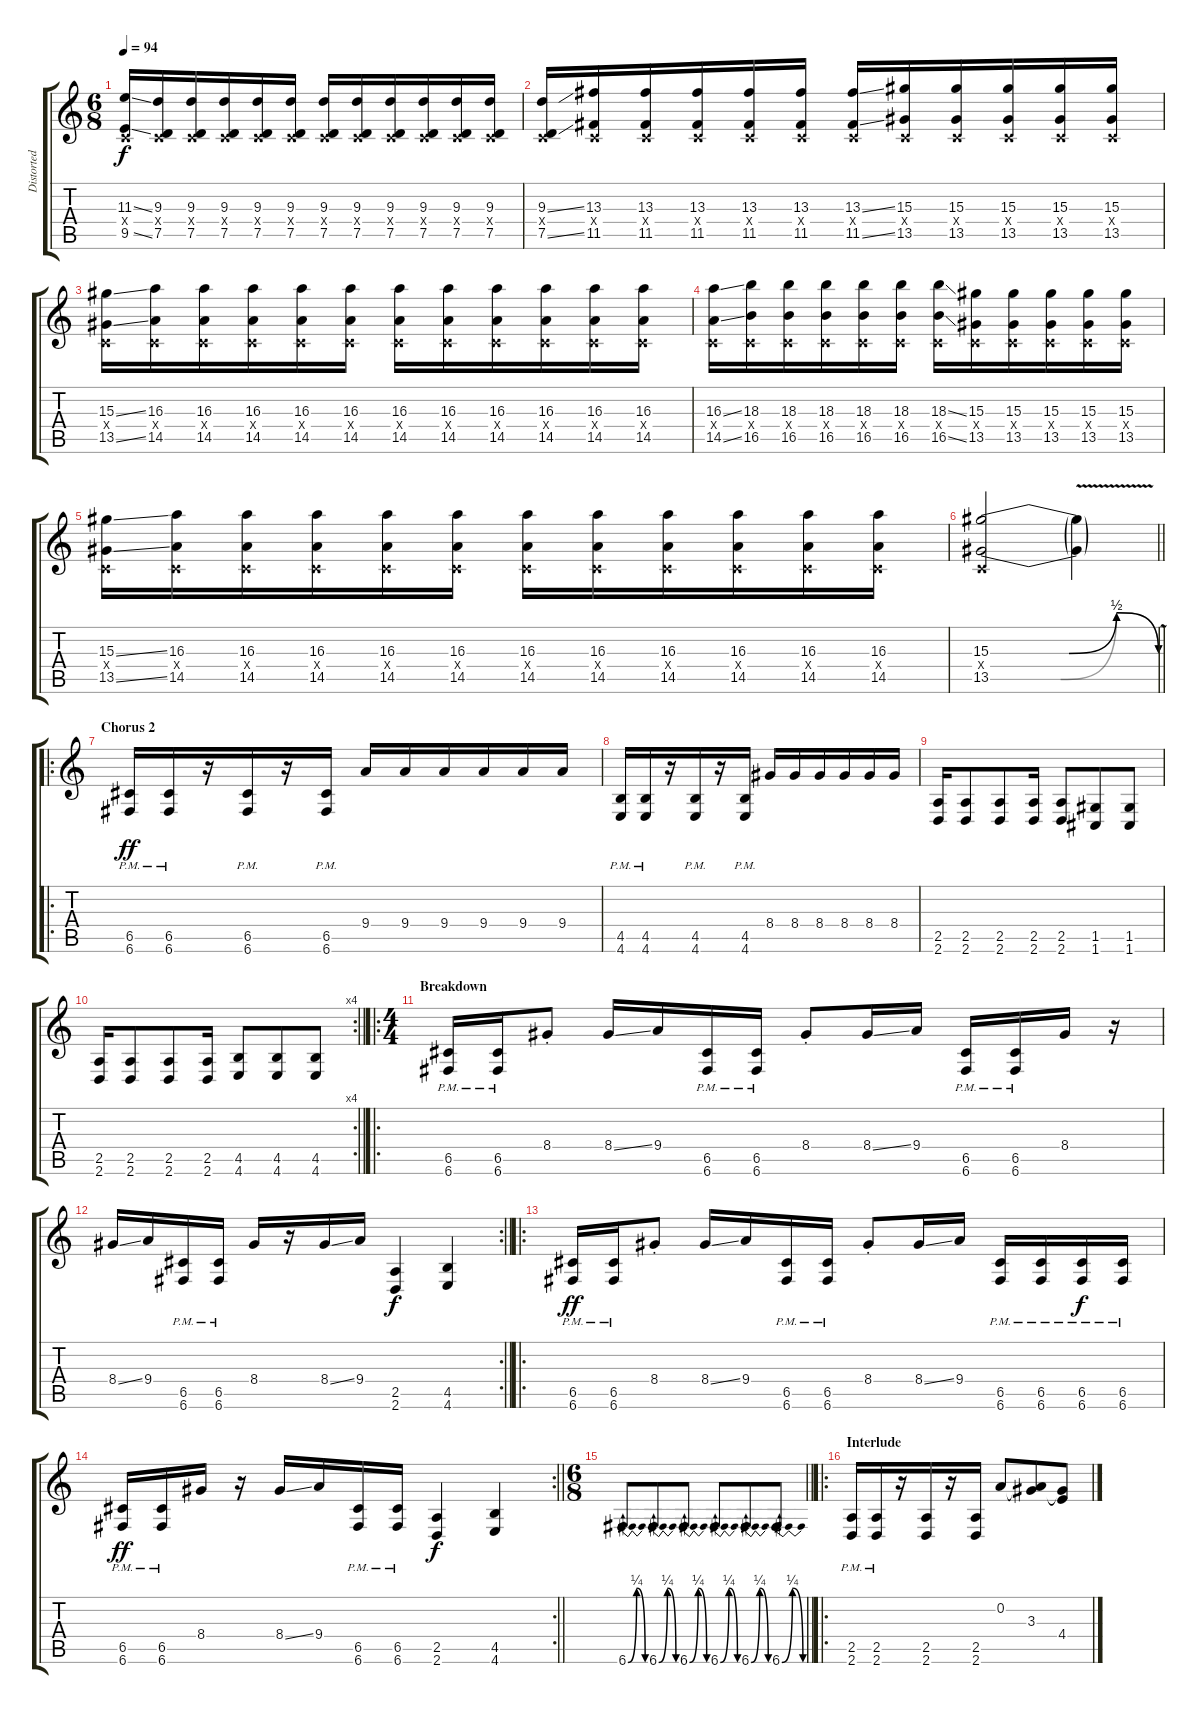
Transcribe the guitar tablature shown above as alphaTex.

\track ("Distorted Right" "Distorted ") {instrument distortionguitar}
\staff {score tabs}
\tuning (D4 A3 F3 C3 G2 C2) {hide}
\ts (6 8)
\tempo 94
\clef g2
\ks c
(11.3{ss} 0.4{x} 9.5{ss}).16{dy f} (9.3 0.4{x} 7.5).16 (9.3 0.4{x} 7.5).16 (9.3 0.4{x} 7.5).16 (9.3 0.4{x} 7.5).16 (9.3 0.4{x} 7.5).16 (9.3 0.4{x} 7.5).16 (9.3 0.4{x} 7.5).16 (9.3 0.4{x} 7.5).16 (9.3 0.4{x} 7.5).16 (9.3 0.4{x} 7.5).16 (9.3 0.4{x} 7.5).16 |
(9.3{ss} 0.4{x} 7.5{ss}).16 (13.3 0.4{x} 11.5).16 (13.3 0.4{x} 11.5).16 (13.3 0.4{x} 11.5).16 (13.3 0.4{x} 11.5).16 (13.3 0.4{x} 11.5).16 (13.3{ss} 0.4{x} 11.5{ss}).16 (15.3 0.4{x} 13.5).16 (15.3 0.4{x} 13.5).16 (15.3 0.4{x} 13.5).16 (15.3 0.4{x} 13.5).16 (15.3 0.4{x} 13.5).16 |
(15.3{ss} 0.4{x} 13.5{ss}).16 (16.3 0.4{x} 14.5).16 (16.3 0.4{x} 14.5).16 (16.3 0.4{x} 14.5).16 (16.3 0.4{x} 14.5).16 (16.3 0.4{x} 14.5).16 (16.3 0.4{x} 14.5).16 (16.3 0.4{x} 14.5).16 (16.3 0.4{x} 14.5).16 (16.3 0.4{x} 14.5).16 (16.3 0.4{x} 14.5).16 (16.3 0.4{x} 14.5).16 |
(16.3{ss} 0.4{x} 14.5{ss}).16 (18.3 0.4{x} 16.5).16 (18.3 0.4{x} 16.5).16 (18.3 0.4{x} 16.5).16 (18.3 0.4{x} 16.5).16 (18.3 0.4{x} 16.5).16 (18.3{ss} 0.4{x} 16.5{ss}).16 (15.3 0.4{x} 13.5).16 (15.3 0.4{x} 13.5).16 (15.3 0.4{x} 13.5).16 (15.3 0.4{x} 13.5).16 (15.3 0.4{x} 13.5).16 |
(15.3{ss} 0.4{x} 13.5{ss}).16 (16.3 0.4{x} 14.5).16 (16.3 0.4{x} 14.5).16 (16.3 0.4{x} 14.5).16 (16.3 0.4{x} 14.5).16 (16.3 0.4{x} 14.5).16 (16.3 0.4{x} 14.5).16 (16.3 0.4{x} 14.5).16 (16.3 0.4{x} 14.5).16 (16.3 0.4{x} 14.5).16 (16.3 0.4{x} 14.5).16 (16.3 0.4{x} 14.5).16 |
\barLineRight lightlight
(15.3{be (custom 0 0 28 0 45 2 60 0)} 0.4{x} 13.5{be (custom 0 0 25 0 45 2 60 0)}).2 (15.3{v t} 13.5{v t}).4 |
\ro
\section ("" "Chorus 2")
(6.5{pm} 6.6{pm}).16{dy ff} (6.5{pm} 6.6{pm}).16 r.16 (6.5{pm} 6.6{pm}).16 r.16 (6.5{pm} 6.6{pm}).16 9.4.16 9.4.16 9.4.16 9.4.16 9.4.16 9.4.16 |
(4.5{pm} 4.6{pm}).16 (4.5{pm} 4.6{pm}).16 r.16 (4.5{pm} 4.6{pm}).16 r.16 (4.5{pm} 4.6{pm}).16 8.4.16 8.4.16 8.4.16 8.4.16 8.4.16 8.4.16 |
(2.5 2.6).16 (2.5 2.6).8 (2.5 2.6).8 (2.5 2.6).16 (2.5 2.6).8 (1.5 1.6).8 (1.5 1.6).8 |
\rc 4
\barLineRight lightlight
(2.5 2.6).16 (2.5 2.6).8 (2.5 2.6).8 (2.5 2.6).16 (4.5 4.6).8 (4.5 4.6).8 (4.5 4.6).8 |
\ro
\ts (4 4)
\section ("" "Breakdown")
(6.5{pm} 6.6{pm}).16 (6.5{pm} 6.6{pm}).16 8.4{st}.8 8.4{ss}.16 9.4.16 (6.5{pm} 6.6{pm}).16 (6.5{pm} 6.6{pm}).16 8.4{st}.8 8.4{ss}.16 9.4.16 (6.5{pm} 6.6{pm}).16 (6.5{pm} 6.6{pm}).16 8.4.16 r.16 |
\rc 2
\barLineRight lightlight
8.4{ss}.16 9.4.16 (6.5{pm} 6.6{pm}).16 (6.5{pm} 6.6{pm}).16 8.4.16 r.16 8.4{ss}.16 9.4.16 (2.5 2.6).4{dy f} (4.5 4.6).4 |
\ro
(6.5{pm} 6.6{pm}).16{dy ff} (6.5{pm} 6.6{pm}).16 8.4{st}.8 8.4{ss}.16 9.4.16 (6.5{pm} 6.6{pm}).16 (6.5{pm} 6.6{pm}).16 8.4{st}.8 8.4{ss}.16 9.4.16 (6.5{pm} 6.6{pm}).16 (6.5{pm} 6.6{pm}).16 (6.5{pm} 6.6{pm}).16{dy f} (6.5{pm} 6.6{pm}).16 |
\rc 2
\barLineRight lightlight
(6.5{pm} 6.6{pm}).16{dy ff} (6.5{pm} 6.6{pm}).16 8.4.16 r.16 8.4{ss}.16 9.4.16 (6.5{pm} 6.6{pm}).16 (6.5{pm} 6.6{pm}).16 (2.5 2.6).4{dy f} (4.5 4.6).4 |
\ts (6 8)
\barLineRight lightlight
6.6{be (bendrelease 0 0 15 1 15 1 60 0)}.8 6.6{be (bendrelease 0 0 15 1 15 1 60 0)}.8 6.6{be (bendrelease 0 0 15 1 15 1 60 0)}.8 6.6{be (bendrelease 0 0 15 1 15 1 60 0)}.8 6.6{be (bendrelease 0 0 15 1 15 1 60 0)}.8 6.6{be (bendrelease 0 0 15 1 15 1 60 0)}.8 |
\ro
\section ("" "Interlude")
(2.5{pm} 2.6{pm}).16 (2.5{pm} 2.6{pm}).16 r.16 (2.5 2.6).16 r.16 (2.5 2.6).16 0.2.8 (0.2{t} 3.3).8 (3.3{t} 4.4).8
